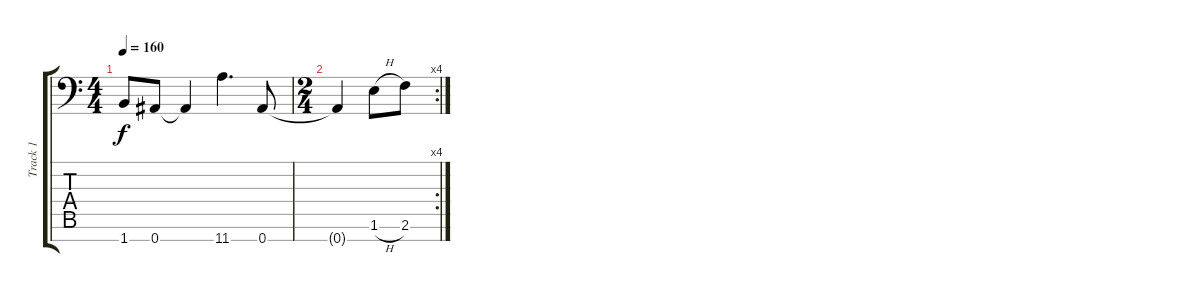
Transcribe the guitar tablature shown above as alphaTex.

\track ("Track 1" "Track 1") {instrument distortionguitar}
\staff {score tabs}
\tuning (Eb4 Bb3 Gb3 Db3 Ab2 Eb2 Bb1) {hide}
\ts (4 4)
\tempo 160
\clef f4
\ks c
1.7{t}.8{dy f} 0.7.8 0.7{t}.4 11.7.4{d} 0.7.8 |
\rc 4
\ts (2 4)
0.7{t}.4 1.6{h}.8 2.6.8
